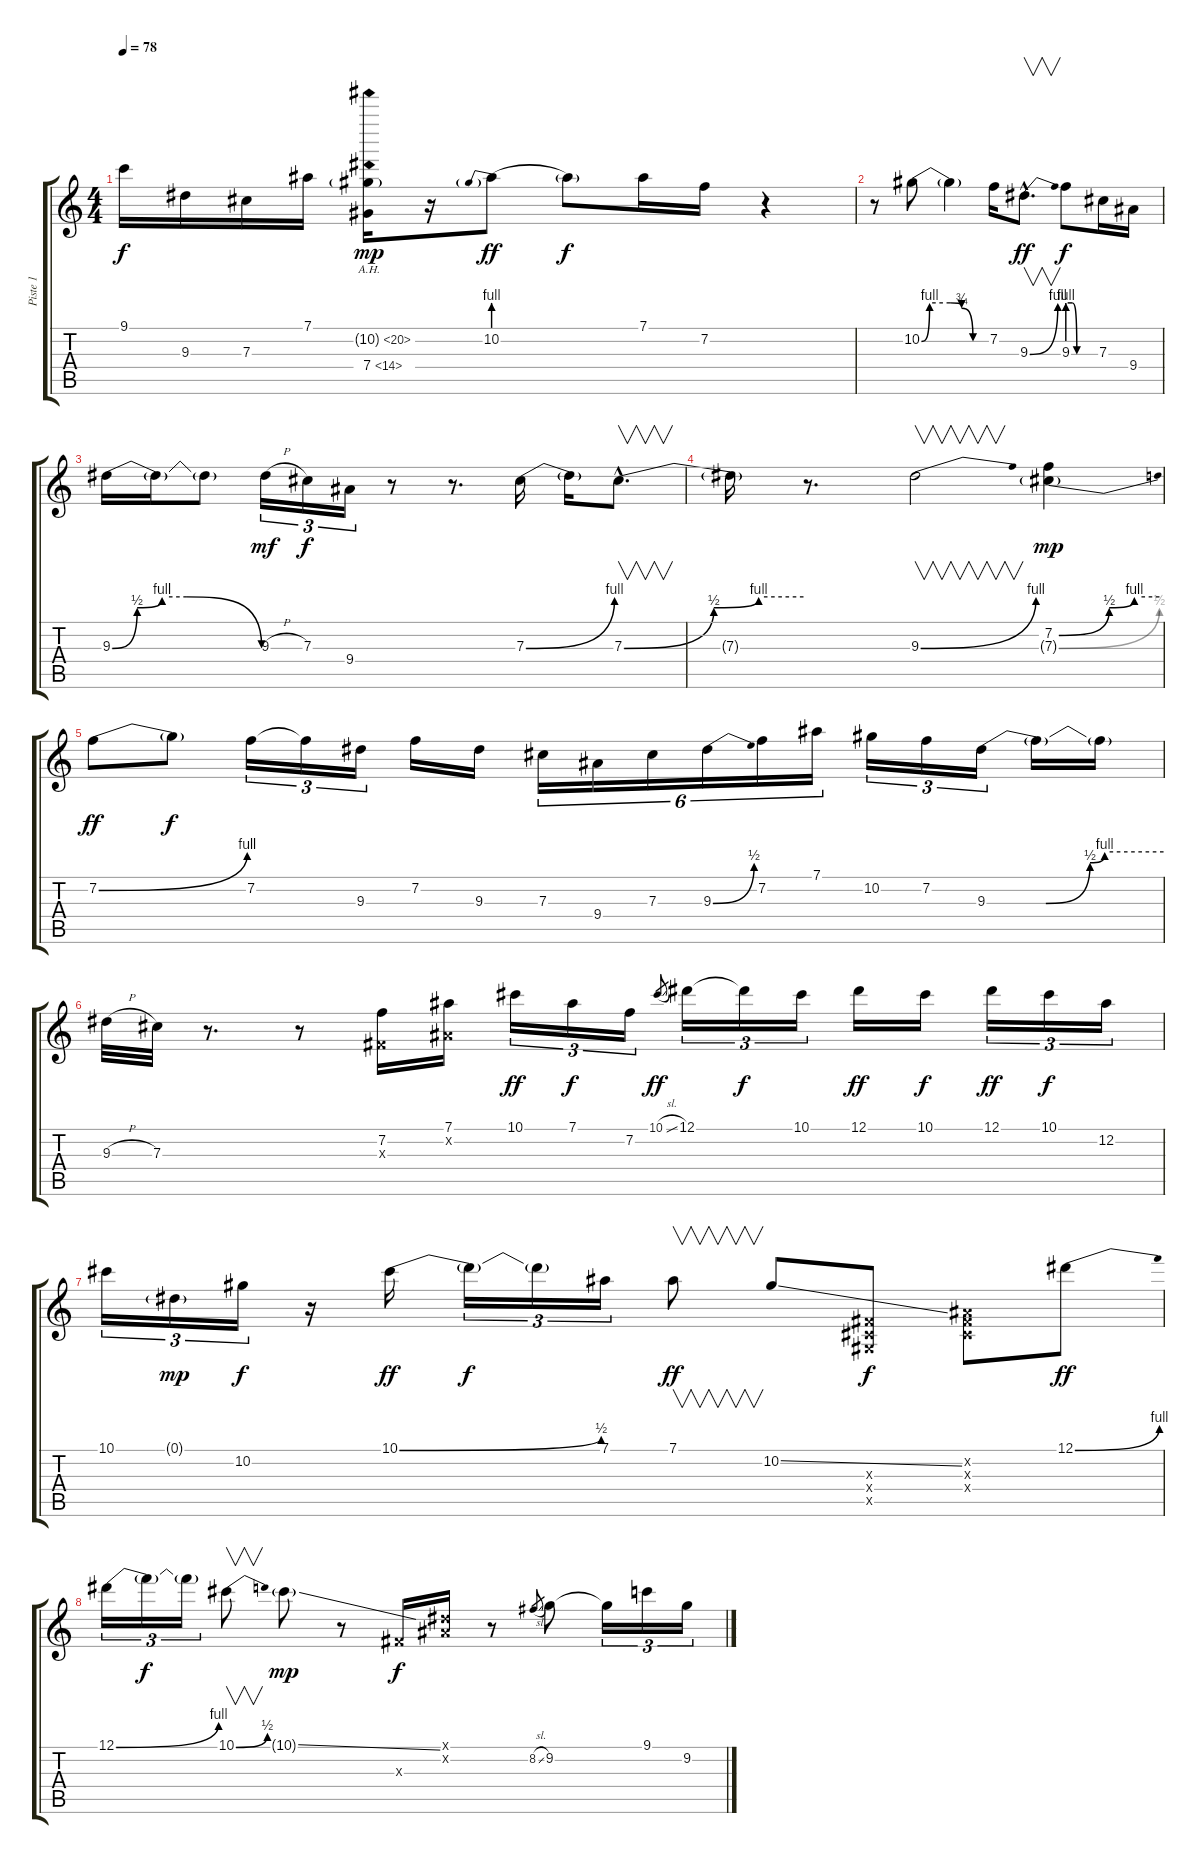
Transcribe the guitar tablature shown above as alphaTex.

\track ("Piste 1" "Piste 1") {instrument overdrivenguitar}
\staff {score tabs}
\tuning (Eb4 Bb3 Gb3 Db3 Ab2 Eb2) {hide}
\ts (4 4)
\tempo 78
\clef g2
\ks c
9.1.16{dy f} 9.3.16 7.3.16 7.1.16 (10.2{ah 10 g} 7.4{ah 7}).16{dy mp} r.16 10.2{be (prebend 0 4 60 4)}.8{dy ff} 10.2{t}.8{dy f} 7.1.16 7.2.16 r.4 |
r.8 10.2{be (custom 0 0 7 4 25 4 35 3 45 0 60 0)}.8 10.2{t}.4 7.2.16 9.3{be (bend 0 0 60 4) hac}.8{v d dy ff} 9.3{be (custom 0 4 10 4 20 0 60 0)}.8{dy f} 7.3.16 9.4.16 |
9.3{be (custom 0 0 10 2 20 4 30 4 60 0)}.16 9.3{t}.16 9.3{t}.8 9.3{h}.16{tu (3 2) dy mf} 7.3.16{tu (3 2) dy f} 9.4.16{tu (3 2)} r.8 r.8{d} 7.3{be (bend 0 0 60 4)}.16 7.3{t}.16 7.3{be (custom 0 0 30 2 45 4 60 4) hac}.8{v d} |
7.3{t}.16 r.8{d} 9.3{be (bend 0 0 60 4)}.2{v} (7.2{be (custom 0 0 30 2 45 4 60 4)} 7.3{be (bend 0 0 60 2) g}).4{dy mp} |
7.2{be (bend 0 0 60 4)}.8{dy ff} 7.2{t}.8{dy f} 7.2.16{tu (3 2)} 7.2{t}.16{tu (3 2)} 9.3.16{tu (3 2)} 7.2.16 9.3.16 7.3.16{tu (6 4)} 9.4.16{tu (6 4)} 7.3.16{tu (6 4)} 9.3{be (bend 0 0 60 2)}.16{tu (6 4)} 7.2.16{tu (6 4)} 7.1.16{tu (6 4)} 10.2.16{tu (3 2)} 7.2.16{tu (3 2)} 9.3{be (custom 0 0 20 0 35 2 40 4 60 4)}.16{tu (3 2)} 9.3{t}.16 9.3{t}.16 |
9.3{h}.32 7.3.32 r.8{d} r.8 (7.2 0.3{x}).16 (7.1 0.2{x}).16 10.1.16{tu (3 2) dy ff} 7.1.16{tu (3 2) dy f} 7.2.16{tu (3 2)} 10.1{sl}.8{gr dy ff} 12.1.16{tu (3 2)} 12.1{t}.16{tu (3 2) dy f} 10.1.16{tu (3 2)} 12.1.16{dy ff} 10.1.16{dy f} 12.1.16{tu (3 2) dy ff} 10.1.16{tu (3 2) dy f} 12.2.16{tu (3 2)} |
10.1.16{tu (3 2)} 0.1{g}.16{tu (3 2) dy mp} 10.2.16{tu (3 2) dy f} r.16 10.1{be (bend 0 0 60 2)}.16{dy ff} 10.1{t}.16{tu (3 2) dy f} 10.1{t}.16{tu (3 2)} 7.1.16{tu (3 2)} 7.1.8{v dy ff} 10.2{ss}.8 (0.3{x} 0.4{x} 0.5{x}).8{dy f} (0.2{x} 0.3{x} 0.4{x}).8 12.1{be (bend 0 0 60 4)}.8{dy ff} |
12.1{be (bend 0 0 60 4)}.16{tu (3 2)} 12.1{t}.16{tu (3 2) dy f} 12.1{t}.16{tu (3 2)} 10.1{be (bend 0 0 60 2)}.8{v} 10.1{ss g}.8{dy mp} r.8 0.3{x}.16{dy f} (0.1{x} 0.2{x}).16 r.8 8.2{sl}.8{gr} 9.2.8 9.2{t}.16{tu (3 2)} 9.1.16{tu (3 2)} 9.2.16{tu (3 2)}
